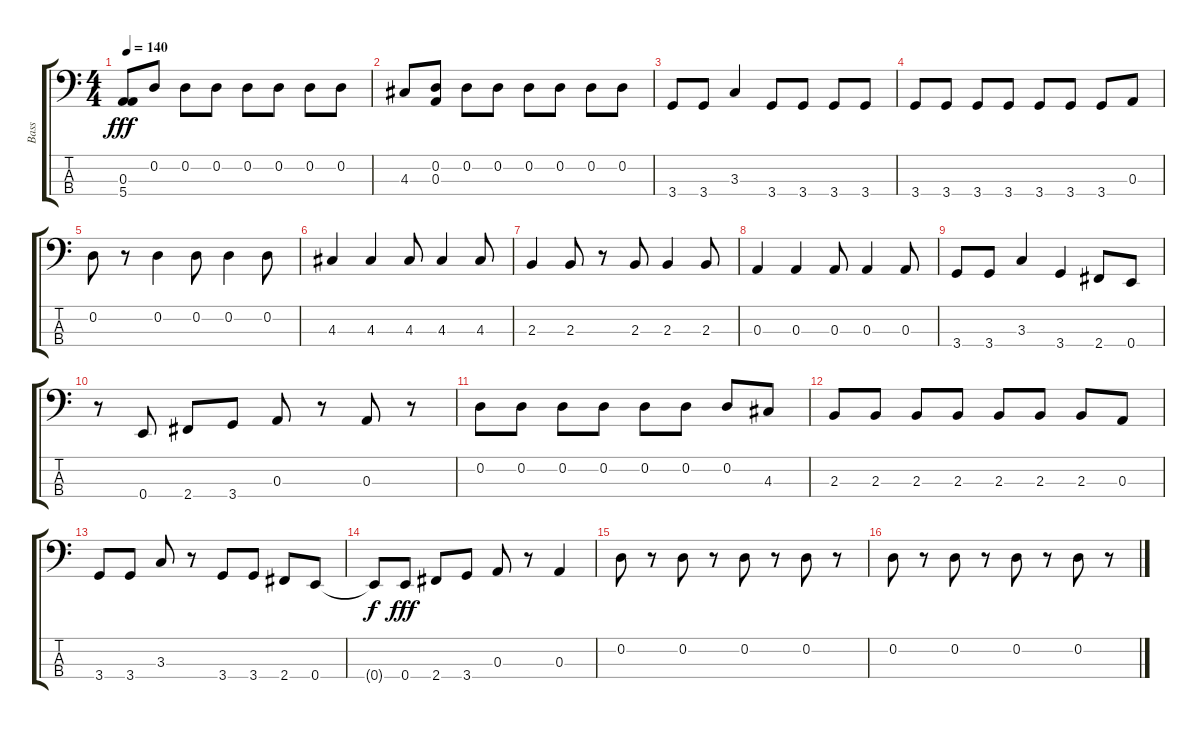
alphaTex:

\track ("Bass" "Bass") {instrument electricbasspick}
\staff {score tabs}
\tuning (G2 D2 A1 E1) {hide}
\ts (4 4)
\tempo 140
\clef f4
\ks c
(0.3 5.4).8{dy fff} 0.2.8 0.2.8 0.2.8 0.2.8 0.2.8 0.2.8 0.2.8 |
4.3.8 (0.2 0.3).8 0.2.8 0.2.8 0.2.8 0.2.8 0.2.8 0.2.8 |
3.4.8 3.4.8 3.3.4 3.4.8 3.4.8 3.4.8 3.4.8 |
3.4.8 3.4.8 3.4.8 3.4.8 3.4.8 3.4.8 3.4.8 0.3.8 |
0.2.8 r.8 0.2.4 0.2.8 0.2.4 0.2.8 |
4.3.4 4.3.4 4.3.8 4.3.4 4.3.8 |
2.3.4 2.3.8 r.8 2.3.8 2.3.4 2.3.8 |
0.3.4 0.3.4 0.3.8 0.3.4 0.3.8 |
3.4.8 3.4.8 3.3.4 3.4.4 2.4.8 0.4.8 |
r.8 0.4.8 2.4.8 3.4.8 0.3.8 r.8 0.3.8 r.8 |
0.2.8 0.2.8 0.2.8 0.2.8 0.2.8 0.2.8 0.2.8 4.3.8 |
2.3.8 2.3.8 2.3.8 2.3.8 2.3.8 2.3.8 2.3.8 0.3.8 |
3.4.8 3.4.8 3.3.8 r.8 3.4.8 3.4.8 2.4.8 0.4.8 |
0.4{t}.8{dy f} 0.4.8{dy fff} 2.4.8 3.4.8 0.3.8 r.8 0.3.4 |
0.2.8 r.8 0.2.8 r.8 0.2.8 r.8 0.2.8 r.8 |
0.2.8 r.8 0.2.8 r.8 0.2.8 r.8 0.2.8 r.8
